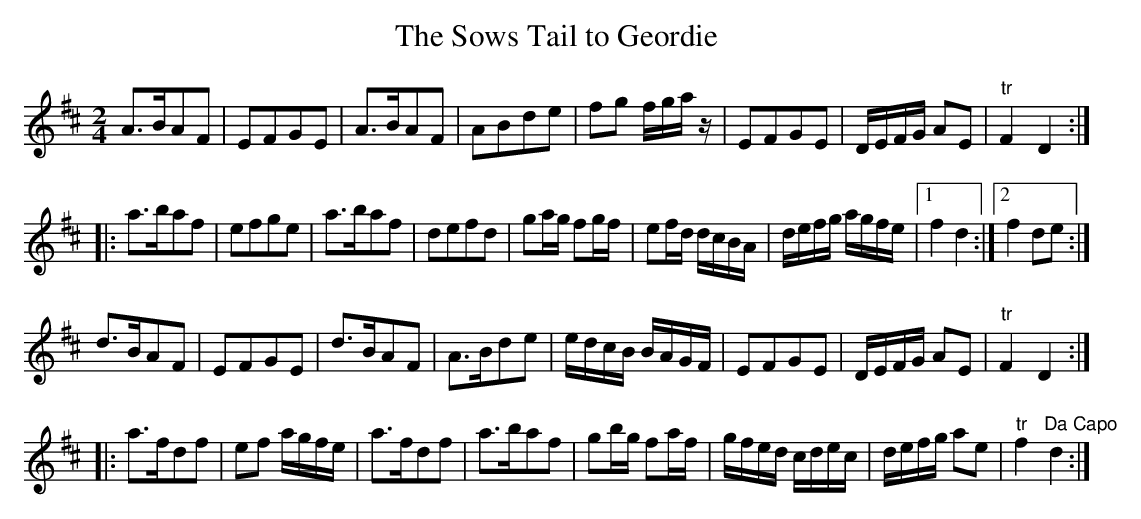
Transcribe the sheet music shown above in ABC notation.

X:1
T:Sows Tail to Geordie, The
M:2/4
L:1/8
K:D
A>BAF| EFGE| A>BAF| ABde| \
fg f/g/a/z/| EFGE| D/E/F/G/ AE| "tr"F2D2::
a>baf| efge| a>baf| defd| \
ga/g/ fg/f/| ef/d/ d/c/B/A/| \
d/e/f/g/ a/g/f/e/|1 f2d2 :|2 f2de :|
d>BAF| EFGE| d>BAF| A>Bde| \
e/d/c/B/ B/A/G/F/| EFGE| D/E/F/G/ AE| "tr"F2D2::
a>fdf| ef a/g/f/e/| a>fdf| a>baf|\
gb/g/ fa/f/| g/f/e/d/ c/d/e/c/|\
d/e/f/g/ ae| "tr"f2 "Da Capo"d2:|
